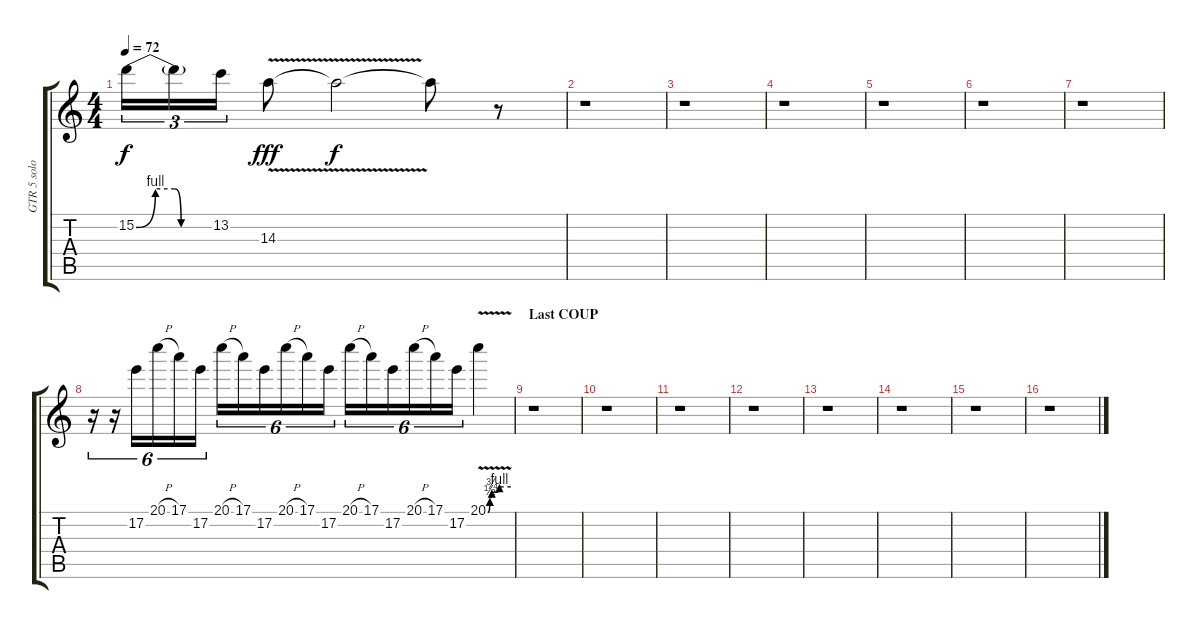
\track ("GTR 5 solo 1" "GTR 5 solo") {instrument distortionguitar}
\staff {score tabs}
\tuning (E4 B3 G3 D3 A2 E2) {hide}
\ts (4 4)
\tempo 72
\clef g2
\ks c
15.2{be (custom 0 0 15 4 30 4 35 0 45 0 60 0)}.16{tu (3 2) dy f} 15.2{t}.16{tu (3 2)} 13.2.16{tu (3 2)} 14.3{v}.8{dy fff} 14.3{t}.2{dy f} 14.3{t}.8 r.8 |
r.1 |
r.1 |
r.1 |
r.1 |
r.1 |
r.1 |
r.16{tu (6 4)} r.16{tu (6 4)} 17.2.16{tu (6 4)} 20.1{h}.16{tu (6 4)} 17.1.16{tu (6 4)} 17.2.16{tu (6 4)} 20.1{h}.16{tu (6 4)} 17.1.16{tu (6 4)} 17.2.16{tu (6 4)} 20.1{h}.16{tu (6 4)} 17.1.16{tu (6 4)} 17.2.16{tu (6 4)} 20.1{h}.16{tu (6 4)} 17.1.16{tu (6 4)} 17.2.16{tu (6 4)} 20.1{h}.16{tu (6 4)} 17.1.16{tu (6 4)} 17.2.16{tu (6 4)} 20.1{be (custom 0 0 5 2 10 3 16 3 30 4 60 4) v}.4 |
\section ("" "Last COUP")
r.1 |
r.1 |
r.1 |
r.1 |
r.1 |
r.1 |
r.1 |
r.1
